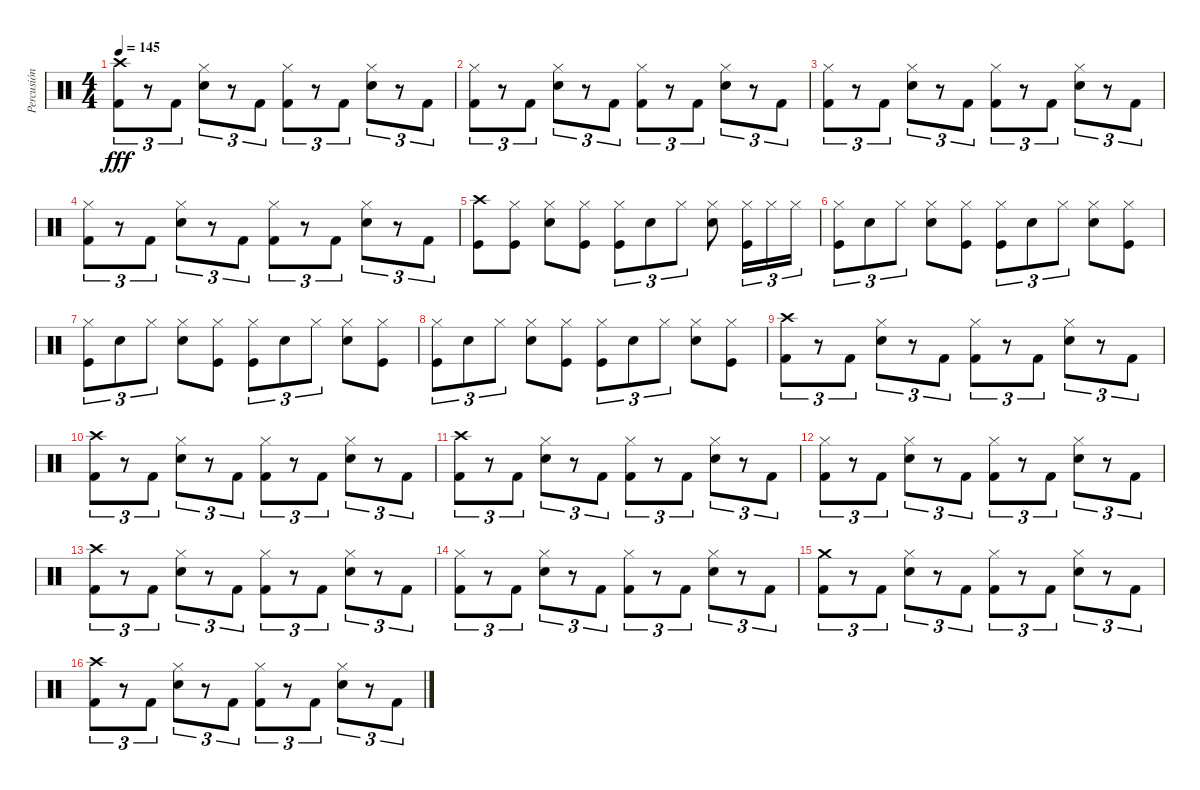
\track ("Percusión" "Percusión") {instrument percussion}
\staff {score}
\articulation defaults
\ts (4 4)
\tempo 145
\clef neutral
\ks c
("Crash high (hit)" "Kick (hit) 2").8{tu (3 2) dy fff} r.8{tu (3 2)} "Kick (hit) 2".8{tu (3 2)} ("Hi-Hat (closed)" "Snare (hit) 2").8{tu (3 2)} r.8{tu (3 2)} "Kick (hit) 2".8{tu (3 2)} ("Hi-Hat (closed)" "Kick (hit) 2").8{tu (3 2)} r.8{tu (3 2)} "Kick (hit) 2".8{tu (3 2)} ("Hi-Hat (closed)" "Snare (hit) 2").8{tu (3 2)} r.8{tu (3 2)} "Kick (hit) 2".8{tu (3 2)} |
("Hi-Hat (closed)" "Kick (hit) 2").8{tu (3 2)} r.8{tu (3 2)} "Kick (hit) 2".8{tu (3 2)} ("Hi-Hat (closed)" "Snare (hit) 2").8{tu (3 2)} r.8{tu (3 2)} "Kick (hit) 2".8{tu (3 2)} ("Hi-Hat (closed)" "Kick (hit) 2").8{tu (3 2)} r.8{tu (3 2)} "Kick (hit) 2".8{tu (3 2)} ("Hi-Hat (closed)" "Snare (hit) 2").8{tu (3 2)} r.8{tu (3 2)} "Kick (hit) 2".8{tu (3 2)} |
("Hi-Hat (closed)" "Kick (hit) 2").8{tu (3 2)} r.8{tu (3 2)} "Kick (hit) 2".8{tu (3 2)} ("Hi-Hat (closed)" "Snare (hit) 2").8{tu (3 2)} r.8{tu (3 2)} "Kick (hit) 2".8{tu (3 2)} ("Hi-Hat (closed)" "Kick (hit) 2").8{tu (3 2)} r.8{tu (3 2)} "Kick (hit) 2".8{tu (3 2)} ("Hi-Hat (closed)" "Snare (hit) 2").8{tu (3 2)} r.8{tu (3 2)} "Kick (hit) 2".8{tu (3 2)} |
("Hi-Hat (closed)" "Kick (hit) 2").8{tu (3 2)} r.8{tu (3 2)} "Kick (hit) 2".8{tu (3 2)} ("Hi-Hat (closed)" "Snare (hit) 2").8{tu (3 2)} r.8{tu (3 2)} "Kick (hit) 2".8{tu (3 2)} ("Hi-Hat (closed)" "Kick (hit) 2").8{tu (3 2)} r.8{tu (3 2)} "Kick (hit) 2".8{tu (3 2)} ("Hi-Hat (closed)" "Snare (hit) 2").8{tu (3 2)} r.8{tu (3 2)} "Kick (hit) 2".8{tu (3 2)} |
("Crash high (hit)" "Kick (hit)").8 ("Hi-Hat (closed)" "Kick (hit)").8 ("Hi-Hat (closed)" "Electric Snare (hit)").8 ("Hi-Hat (closed)" "Kick (hit)").8 ("Hi-Hat (closed)" "Kick (hit)").8{tu (3 2)} "Electric Snare (hit)".8{tu (3 2)} "Hi-Hat (closed)".8{tu (3 2)} ("Hi-Hat (closed)" "Electric Snare (hit)").8 ("Hi-Hat (closed)" "Kick (hit)").16{tu (3 2)} "Hi-Hat (closed)".16{tu (3 2)} "Hi-Hat (closed)".16{tu (3 2)} |
("Hi-Hat (closed)" "Kick (hit)").8{tu (3 2)} "Electric Snare (hit)".8{tu (3 2)} "Hi-Hat (closed)".8{tu (3 2)} ("Hi-Hat (closed)" "Electric Snare (hit)").8 ("Hi-Hat (closed)" "Kick (hit)").8 ("Hi-Hat (closed)" "Kick (hit)").8{tu (3 2)} "Electric Snare (hit)".8{tu (3 2)} "Hi-Hat (closed)".8{tu (3 2)} ("Hi-Hat (closed)" "Electric Snare (hit)").8 ("Hi-Hat (closed)" "Kick (hit)").8 |
("Hi-Hat (closed)" "Kick (hit)").8{tu (3 2)} "Electric Snare (hit)".8{tu (3 2)} "Hi-Hat (closed)".8{tu (3 2)} ("Hi-Hat (closed)" "Electric Snare (hit)").8 ("Hi-Hat (closed)" "Kick (hit)").8 ("Hi-Hat (closed)" "Kick (hit)").8{tu (3 2)} "Electric Snare (hit)".8{tu (3 2)} "Hi-Hat (closed)".8{tu (3 2)} ("Hi-Hat (closed)" "Electric Snare (hit)").8 ("Hi-Hat (closed)" "Kick (hit)").8 |
("Hi-Hat (closed)" "Kick (hit)").8{tu (3 2)} "Electric Snare (hit)".8{tu (3 2)} "Hi-Hat (closed)".8{tu (3 2)} ("Hi-Hat (closed)" "Electric Snare (hit)").8 ("Hi-Hat (closed)" "Kick (hit)").8 ("Hi-Hat (closed)" "Kick (hit)").8{tu (3 2)} "Electric Snare (hit)".8{tu (3 2)} "Hi-Hat (closed)".8{tu (3 2)} ("Hi-Hat (closed)" "Electric Snare (hit)").8 ("Hi-Hat (closed)" "Kick (hit)").8 |
("Crash high (hit)" "Kick (hit) 2").8{tu (3 2)} r.8{tu (3 2)} "Kick (hit) 2".8{tu (3 2)} ("Hi-Hat (closed)" "Snare (hit) 2").8{tu (3 2)} r.8{tu (3 2)} "Kick (hit) 2".8{tu (3 2)} ("Hi-Hat (closed)" "Kick (hit) 2").8{tu (3 2)} r.8{tu (3 2)} "Kick (hit) 2".8{tu (3 2)} ("Hi-Hat (closed)" "Snare (hit) 2").8{tu (3 2)} r.8{tu (3 2)} "Kick (hit) 2".8{tu (3 2)} |
("Crash high (hit)" "Kick (hit) 2").8{tu (3 2)} r.8{tu (3 2)} "Kick (hit) 2".8{tu (3 2)} ("Hi-Hat (closed)" "Snare (hit) 2").8{tu (3 2)} r.8{tu (3 2)} "Kick (hit) 2".8{tu (3 2)} ("Hi-Hat (closed)" "Kick (hit) 2").8{tu (3 2)} r.8{tu (3 2)} "Kick (hit) 2".8{tu (3 2)} ("Hi-Hat (closed)" "Snare (hit) 2").8{tu (3 2)} r.8{tu (3 2)} "Kick (hit) 2".8{tu (3 2)} |
("Crash high (hit)" "Kick (hit) 2").8{tu (3 2)} r.8{tu (3 2)} "Kick (hit) 2".8{tu (3 2)} ("Hi-Hat (closed)" "Snare (hit) 2").8{tu (3 2)} r.8{tu (3 2)} "Kick (hit) 2".8{tu (3 2)} ("Hi-Hat (closed)" "Kick (hit) 2").8{tu (3 2)} r.8{tu (3 2)} "Kick (hit) 2".8{tu (3 2)} ("Hi-Hat (closed)" "Snare (hit) 2").8{tu (3 2)} r.8{tu (3 2)} "Kick (hit) 2".8{tu (3 2)} |
("Hi-Hat (closed)" "Kick (hit) 2").8{tu (3 2)} r.8{tu (3 2)} "Kick (hit) 2".8{tu (3 2)} ("Hi-Hat (closed)" "Snare (hit) 2").8{tu (3 2)} r.8{tu (3 2)} "Kick (hit) 2".8{tu (3 2)} ("Hi-Hat (closed)" "Kick (hit) 2").8{tu (3 2)} r.8{tu (3 2)} "Kick (hit) 2".8{tu (3 2)} ("Hi-Hat (closed)" "Snare (hit) 2").8{tu (3 2)} r.8{tu (3 2)} "Kick (hit) 2".8{tu (3 2)} |
("Crash high (hit)" "Kick (hit) 2").8{tu (3 2)} r.8{tu (3 2)} "Kick (hit) 2".8{tu (3 2)} ("Hi-Hat (closed)" "Snare (hit) 2").8{tu (3 2)} r.8{tu (3 2)} "Kick (hit) 2".8{tu (3 2)} ("Hi-Hat (closed)" "Kick (hit) 2").8{tu (3 2)} r.8{tu (3 2)} "Kick (hit) 2".8{tu (3 2)} ("Hi-Hat (closed)" "Snare (hit) 2").8{tu (3 2)} r.8{tu (3 2)} "Kick (hit) 2".8{tu (3 2)} |
("Hi-Hat (closed)" "Kick (hit) 2").8{tu (3 2)} r.8{tu (3 2)} "Kick (hit) 2".8{tu (3 2)} ("Hi-Hat (closed)" "Snare (hit) 2").8{tu (3 2)} r.8{tu (3 2)} "Kick (hit) 2".8{tu (3 2)} ("Hi-Hat (closed)" "Kick (hit) 2").8{tu (3 2)} r.8{tu (3 2)} "Kick (hit) 2".8{tu (3 2)} ("Hi-Hat (closed)" "Snare (hit) 2").8{tu (3 2)} r.8{tu (3 2)} "Kick (hit) 2".8{tu (3 2)} |
("Crash medium (hit)" "Kick (hit) 2").8{tu (3 2)} r.8{tu (3 2)} "Kick (hit) 2".8{tu (3 2)} ("Hi-Hat (closed)" "Snare (hit) 2").8{tu (3 2)} r.8{tu (3 2)} "Kick (hit) 2".8{tu (3 2)} ("Hi-Hat (closed)" "Kick (hit) 2").8{tu (3 2)} r.8{tu (3 2)} "Kick (hit) 2".8{tu (3 2)} ("Hi-Hat (closed)" "Snare (hit) 2").8{tu (3 2)} r.8{tu (3 2)} "Kick (hit) 2".8{tu (3 2)} |
("Crash high (hit)" "Kick (hit) 2").8{tu (3 2)} r.8{tu (3 2)} "Kick (hit) 2".8{tu (3 2)} ("Hi-Hat (closed)" "Snare (hit) 2").8{tu (3 2)} r.8{tu (3 2)} "Kick (hit) 2".8{tu (3 2)} ("Hi-Hat (closed)" "Kick (hit) 2").8{tu (3 2)} r.8{tu (3 2)} "Kick (hit) 2".8{tu (3 2)} ("Hi-Hat (closed)" "Snare (hit) 2").8{tu (3 2)} r.8{tu (3 2)} "Kick (hit) 2".8{tu (3 2)}
